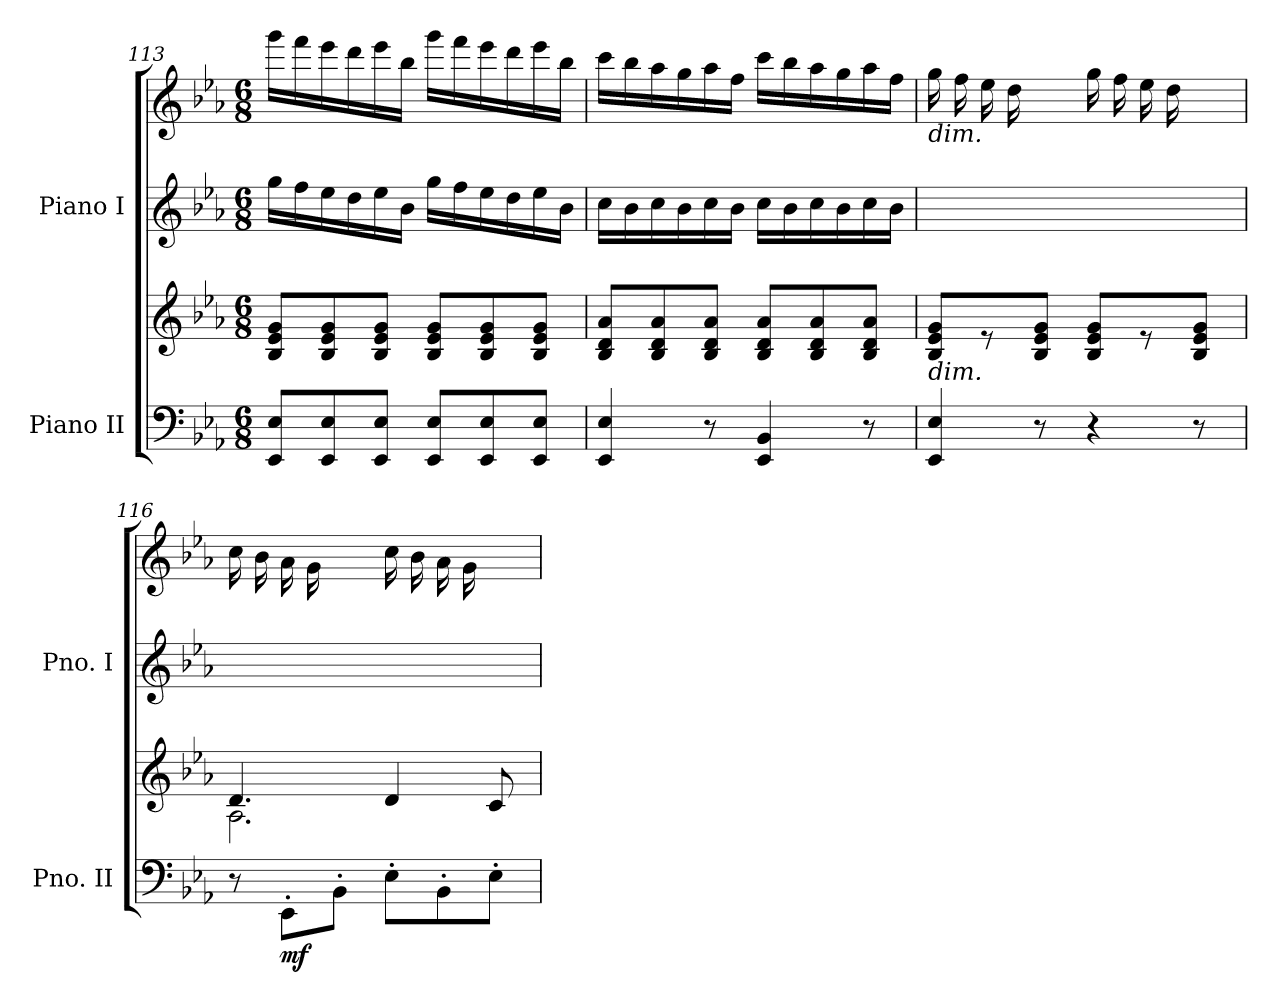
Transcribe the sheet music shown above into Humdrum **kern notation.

**kern	**kern	**dynam	**kern	**kern
*part2	*part2	*part2	*part1	*part1
*staff4	*staff3	*staff3/4	*staff2	*staff1
*I"Piano II	*	*	*I"Piano I	*
*I'Pno. II	*	*	*I'Pno. I	*
*clefF4	*clefG2	*	*clefG2	*clefG2
*k[b-e-a-]	*k[b-e-a-]	*	*k[b-e-a-]	*k[b-e-a-]
*M6/8	*M6/8	*	*M6/8	*M6/8
=113	=113	=113	=113	=113
8EE-/ 8E-/L	8B-/ 8e-/ 8g/L	.	16gg\LL	16ggg\LL
.	.	.	16ff\	16fff\
8EE-/ 8E-/	8B-/ 8e-/ 8g/	.	16ee-\	16eee-\
.	.	.	16dd\	16ddd\
8EE-/ 8E-/J	8B-/ 8e-/ 8g/J	.	16ee-\	16eee-\
.	.	.	16b-\JJ	16bb-\JJ
8EE-/ 8E-/L	8B-/ 8e-/ 8g/L	.	16gg\LL	16ggg\LL
.	.	.	16ff\	16fff\
8EE-/ 8E-/	8B-/ 8e-/ 8g/	.	16ee-\	16eee-\
.	.	.	16dd\	16ddd\
8EE-/ 8E-/J	8B-/ 8e-/ 8g/J	.	16ee-\	16eee-\
.	.	.	16b-\JJ	16bb-\JJ
=114	=114	=114	=114	=114
4EE-/ 4E-/	8B-/ 8d/ 8a-/L	.	16cc\LL	16ccc\LL
.	.	.	16b-\	16bb-\
.	8B-/ 8d/ 8a-/	.	16cc\	16aa-\
.	.	.	16b-\	16gg\
8r	8B-/ 8d/ 8a-/J	.	16cc\	16aa-\
.	.	.	16b-\JJ	16ff\JJ
4EE-/ 4BB-/	8B-/ 8d/ 8a-/L	.	16cc\LL	16ccc\LL
.	.	.	16b-\	16bb-\
.	8B-/ 8d/ 8a-/	.	16cc\	16aa-\
.	.	.	16b-\	16gg\
8r	8B-/ 8d/ 8a-/J	.	16cc\	16aa-\
.	.	.	16b-\JJ	16ff\JJ
!!LO:PB:g=z
=115	=115	=115	=115	=115
*	*	*	*^	*
!	!	!	!	!	!LO:TX:b:i:t=dim.
!	!LO:TX:b:i:t=dim.	!	!	!	!
4EE-/ 4E-/	8B-/ 8e-/ 8g/L	.	4ryy	2.ryy	16gg\LL
.	.	.	.	.	16ff\
.	8r	.	.	.	16ee-\
.	.	.	.	.	16dd\
8r	8B-/ 8e-/ 8g/J	.	16ee-/	.	8ryy
.	.	.	16b-/JJ	.	.
4r	8B-/ 8e-/ 8g/L	.	4ryy	.	16gg\LL
.	.	.	.	.	16ff\
.	8r	.	.	.	16ee-\
.	.	.	.	.	16dd\
8r	8B-/ 8e-/ 8g/J	.	16ee-/	.	8ryy
.	.	.	16b-/JJ	.	.
=116	=116	=116	=116	=116	=116
*	*^	*	*	*	*
8r	4.d/	2.A-\	.	4ryy	2.ryy	16cc\LL
.	.	.	.	.	.	16b-\
!	!	!	!LO:DY:b=2	!	!	!
8EE-'\L	.	.	mf	.	.	16a-\
.	.	.	.	.	.	16g\
8BB-'\J	.	.	.	16a-/	.	8ryy
.	.	.	.	16f/JJ	.	.
8E-'\L	4d/	.	.	4ryy	.	16cc\LL
.	.	.	.	.	.	16b-\
8BB-'\	.	.	.	.	.	16a-\
.	.	.	.	.	.	16g\
8E-'\J	8c/	.	.	16a-/	.	8ryy
.	.	.	.	16f/JJ	.	.
*	*v	*v	*	*	*	*
*	*	*	*v	*v	*
=	=	=	=	=
*-	*-	*-	*-	*-
